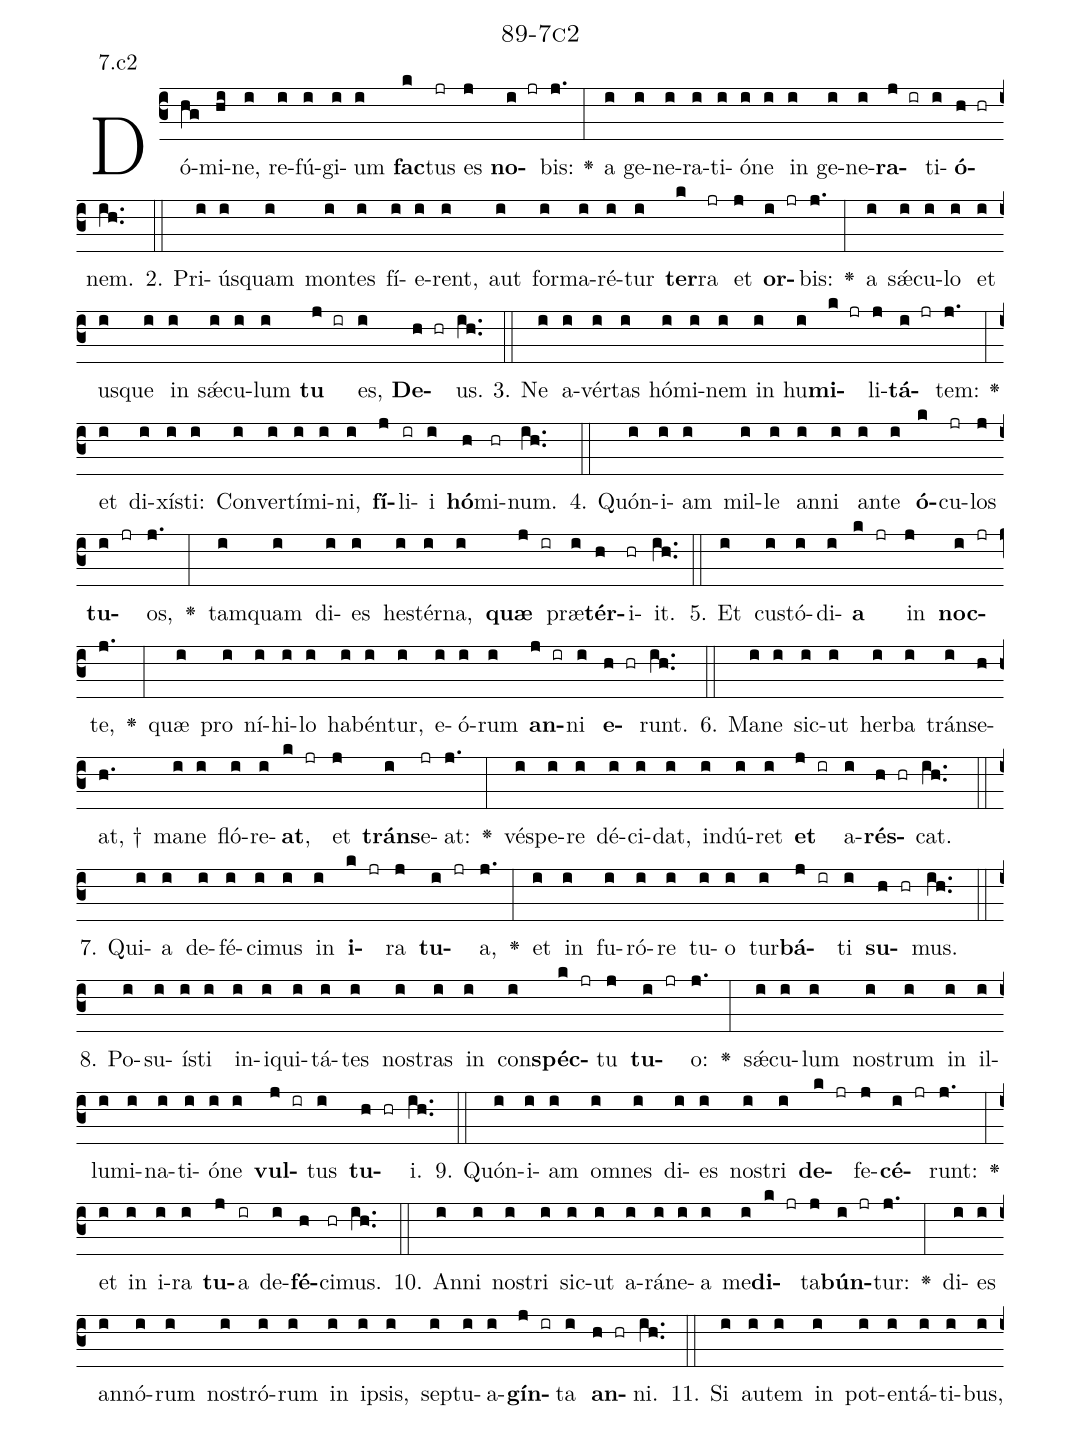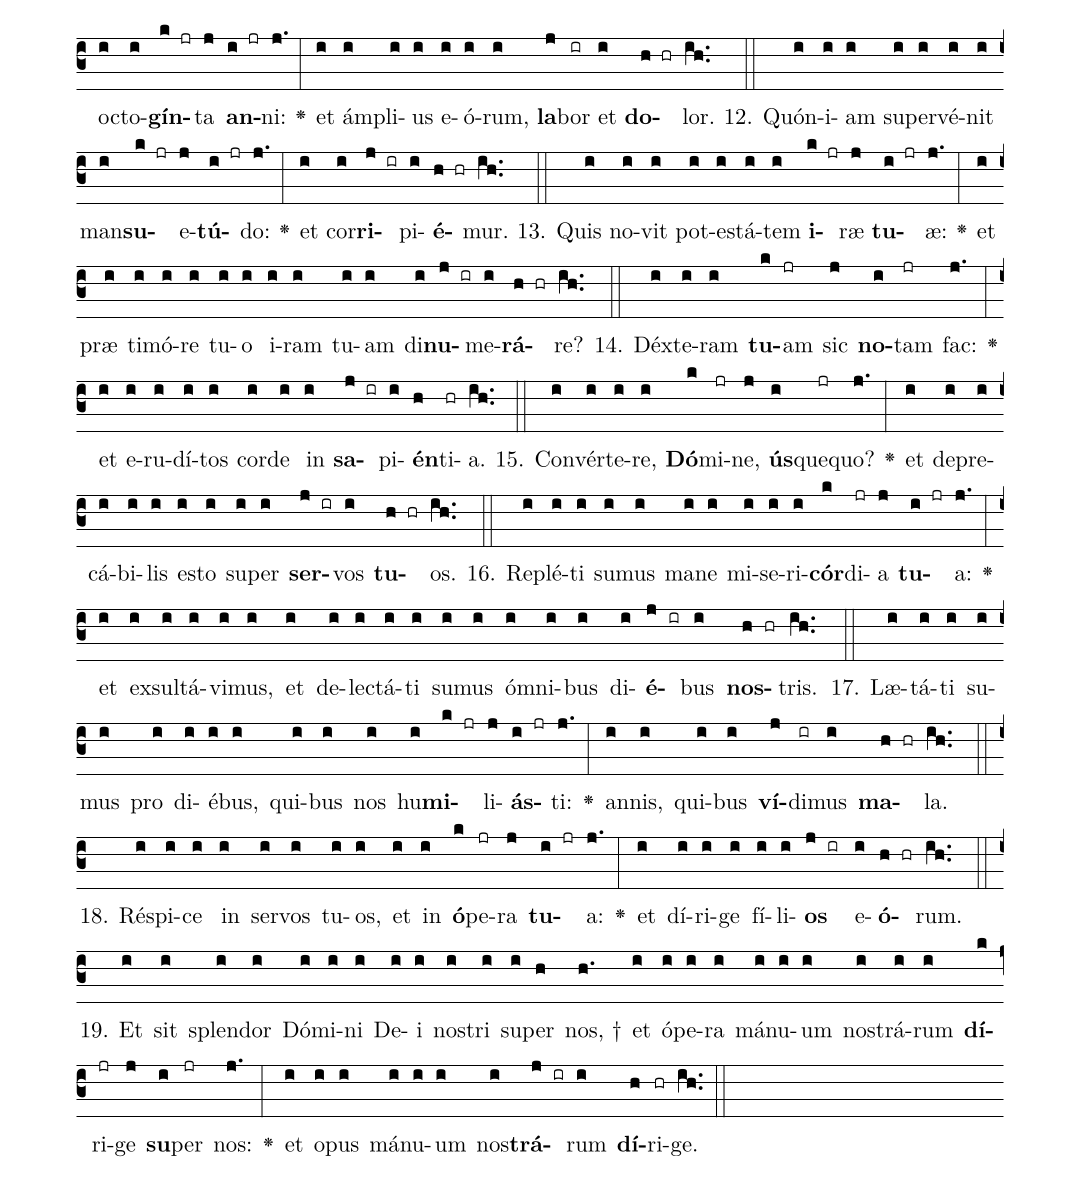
name: 89-7c2;
annotation: 7.c2;
%%
(c3)Dó(hg)mi(hi)ne,(i) re(i)fú(i)gi(i)um(i) <b>fac</b>(k)tus(jr) es(j) <b>no</b>(i jr)bis:(j.) <v>\greheightstar</v>(:) a(i) ge(i)ne(i)ra(i)ti(i)ó(i)ne(i) in(i) ge(i)ne(i)<b>ra</b>(j ir)ti(i)<b>ó</b>(h hr)nem.(ih..) (::)
2. Pri(i)ús(i)quam(i) mon(i)tes(i) fí(i)e(i)rent,(i) aut(i) for(i)ma(i)ré(i)tur(i) <b>ter</b>(k)ra(jr) et(j) <b>or</b>(i jr)bis:(j.) <v>\greheightstar</v>(:) a(i) sǽ(i)cu(i)lo(i) et(i) us(i)que(i) in(i) sǽ(i)cu(i)lum(i) <b>tu</b>(j ir) es,(i) <b>De</b>(h hr)us.(ih..) (::)
3. Ne(i) a(i)vér(i)tas(i) hó(i)mi(i)nem(i) in(i) hu(i)<b>mi</b>(k jr)li(j)<b>tá</b>(i jr)tem:(j.) <v>\greheightstar</v>(:) et(i) di(i)xís(i)ti:(i) Con(i)ver(i)tí(i)mi(i)ni,(i) <b>fí</b>(j)li(ir)i(i) <b>hó</b>(h)mi(hr)num.(ih..) (::)
4. Quón(i)i(i)am(i) mil(i)le(i) an(i)ni(i) an(i)te(i) <b>ó</b>(k)cu(jr)los(j) <b>tu</b>(i jr)os,(j.) <v>\greheightstar</v>(:) tam(i)quam(i) di(i)es(i) hes(i)tér(i)na,(i) <b>quæ</b>(j ir) præ(i)<b>tér</b>(h)i(hr)it.(ih..) (::)
5. Et(i) cus(i)tó(i)di(i)<b>a</b>(k jr) in(j) <b>noc</b>(i jr)te,(j.) <v>\greheightstar</v>(:) quæ(i) pro(i) ní(i)hi(i)lo(i) ha(i)bén(i)tur,(i) e(i)ó(i)rum(i) <b>an</b>(j ir)ni(i) <b>e</b>(h hr)runt.(ih..) (::)
6. Ma(i)ne(i) sic(i)ut(i) her(i)ba(i) tráns(i)e(h)at, †(h.) ma(i)ne(i) fló(i)re(i)<b>at</b>,(k jr) et(j) <b>tráns</b>(i)e(jr)at:(j.) <v>\greheightstar</v>(:) vés(i)pe(i)re(i) dé(i)ci(i)dat,(i) in(i)dú(i)ret(i) <b>et</b>(j ir) a(i)<b>rés</b>(h hr)cat.(ih..) (::)
7. Qui(i)a(i) de(i)fé(i)ci(i)mus(i) in(i) <b>i</b>(k jr)ra(j) <b>tu</b>(i jr)a,(j.) <v>\greheightstar</v>(:) et(i) in(i) fu(i)ró(i)re(i) tu(i)o(i) tur(i)<b>bá</b>(j ir)ti(i) <b>su</b>(h hr)mus.(ih..) (::)
8. Po(i)su(i)ís(i)ti(i) in(i)i(i)qui(i)tá(i)tes(i) nos(i)tras(i) in(i) con(i)<b>spéc</b>(k jr)tu(j) <b>tu</b>(i jr)o:(j.) <v>\greheightstar</v>(:) sǽ(i)cu(i)lum(i) nos(i)trum(i) in(i) il(i)lu(i)mi(i)na(i)ti(i)ó(i)ne(i) <b>vul</b>(j ir)tus(i) <b>tu</b>(h hr)i.(ih..) (::)
9. Quón(i)i(i)am(i) om(i)nes(i) di(i)es(i) nos(i)tri(i) <b>de</b>(k jr)fe(j)<b>cé</b>(i jr)runt:(j.) <v>\greheightstar</v>(:) et(i) in(i) i(i)ra(i) <b>tu</b>(j)a(ir) de(i)<b>fé</b>(h)ci(hr)mus.(ih..) (::)
10. An(i)ni(i) nos(i)tri(i) sic(i)ut(i) a(i)rá(i)ne(i)a(i) me(i)<b>di</b>(k jr)ta(j)<b>bún</b>(i jr)tur:(j.) <v>\greheightstar</v>(:) di(i)es(i) an(i)nó(i)rum(i) nos(i)tró(i)rum(i) in(i) ip(i)sis,(i) sep(i)tu(i)a(i)<b>gín</b>(j ir)ta(i) <b>an</b>(h hr)ni.(ih..) (::)
11. Si(i) au(i)tem(i) in(i) pot(i)en(i)tá(i)ti(i)bus,(i) oc(i)to(i)<b>gín</b>(k jr)ta(j) <b>an</b>(i jr)ni:(j.) <v>\greheightstar</v>(:) et(i) ám(i)pli(i)us(i) e(i)ó(i)rum,(i) <b>la</b>(j)bor(ir) et(i) <b>do</b>(h hr)lor.(ih..) (::)
12. Quón(i)i(i)am(i) su(i)per(i)vé(i)nit(i) man(i)<b>su</b>(k jr)e(j)<b>tú</b>(i jr)do:(j.) <v>\greheightstar</v>(:) et(i) cor(i)<b>ri</b>(j ir)pi(i)<b>é</b>(h hr)mur.(ih..) (::)
13. Quis(i) no(i)vit(i) pot(i)es(i)tá(i)tem(i) <b>i</b>(k jr)ræ(j) <b>tu</b>(i jr)æ:(j.) <v>\greheightstar</v>(:) et(i) præ(i) ti(i)mó(i)re(i) tu(i)o(i) i(i)ram(i) tu(i)am(i) di(i)<b>nu</b>(j ir)me(i)<b>rá</b>(h hr)re?(ih..) (::)
14. Déx(i)te(i)ram(i) <b>tu</b>(k)am(jr) sic(j) <b>no</b>(i)tam(jr) fac:(j.) <v>\greheightstar</v>(:) et(i) e(i)ru(i)dí(i)tos(i) cor(i)de(i) in(i) <b>sa</b>(j ir)pi(i)<b>én</b>(h)ti(hr)a.(ih..) (::)
15. Con(i)vér(i)te(i)re,(i) <b>Dó</b>(k)mi(jr)ne,(j) <b>ús</b>(i)que(jr)quo?(j.) <v>\greheightstar</v>(:) et(i) de(i)pre(i)cá(i)bi(i)lis(i) es(i)to(i) su(i)per(i) <b>ser</b>(j ir)vos(i) <b>tu</b>(h hr)os.(ih..) (::)
16. Re(i)plé(i)ti(i) su(i)mus(i) ma(i)ne(i) mi(i)se(i)ri(i)<b>cór</b>(k)di(jr)a(j) <b>tu</b>(i jr)a:(j.) <v>\greheightstar</v>(:) et(i) ex(i)sul(i)tá(i)vi(i)mus,(i) et(i) de(i)lec(i)tá(i)ti(i) su(i)mus(i) óm(i)ni(i)bus(i) di(i)<b>é</b>(j ir)bus(i) <b>nos</b>(h hr)tris.(ih..) (::)
17. Læ(i)tá(i)ti(i) su(i)mus(i) pro(i) di(i)é(i)bus,(i) qui(i)bus(i) nos(i) hu(i)<b>mi</b>(k jr)li(j)<b>ás</b>(i jr)ti:(j.) <v>\greheightstar</v>(:) an(i)nis,(i) qui(i)bus(i) <b>ví</b>(j)di(ir)mus(i) <b>ma</b>(h hr)la.(ih..) (::)
18. Ré(i)spi(i)ce(i) in(i) ser(i)vos(i) tu(i)os,(i) et(i) in(i) <b>ó</b>(k)pe(jr)ra(j) <b>tu</b>(i jr)a:(j.) <v>\greheightstar</v>(:) et(i) dí(i)ri(i)ge(i) fí(i)li(i)<b>os</b>(j ir) e(i)<b>ó</b>(h hr)rum.(ih..) (::)
19. Et(i) sit(i) splen(i)dor(i) Dó(i)mi(i)ni(i) De(i)i(i) nos(i)tri(i) su(i)per(h) nos, †(h.) et(i) ó(i)pe(i)ra(i) má(i)nu(i)um(i) nos(i)trá(i)rum(i) <b>dí</b>(k)ri(jr)ge(j) <b>su</b>(i)per(jr) nos:(j.) <v>\greheightstar</v>(:) et(i) o(i)pus(i) má(i)nu(i)um(i) nos(i)<b>trá</b>(j ir)rum(i) <b>dí</b>(h)ri(hr)ge.(ih..) (::)
